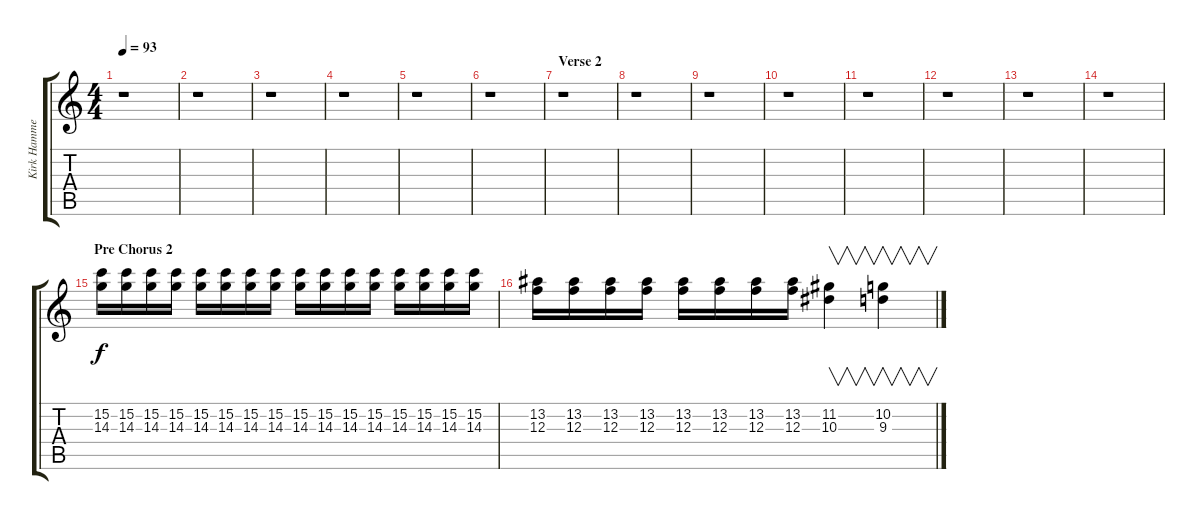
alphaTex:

\track ("Kirk Hammett" "Kirk Hamme") {instrument distortionguitar}
\staff {score tabs}
\tuning (D4 A3 F3 C3 G2 C2) {hide}
\ts (4 4)
\tempo 93
\clef g2
\ks c
r.1{dy f} |
r.1 |
r.1 |
r.1 |
r.1 |
r.1 |
\section ("" "Verse 2")
r.1 |
r.1 |
r.1 |
r.1 |
r.1 |
r.1 |
r.1 |
r.1 |
\section ("" "Pre Chorus 2")
(15.2 14.3).16 (15.2 14.3).16 (15.2 14.3).16 (15.2 14.3).16 (15.2 14.3).16 (15.2 14.3).16 (15.2 14.3).16 (15.2 14.3).16 (15.2 14.3).16 (15.2 14.3).16 (15.2 14.3).16 (15.2 14.3).16 (15.2 14.3).16 (15.2 14.3).16 (15.2 14.3).16 (15.2 14.3).16 |
(13.2 12.3).16 (13.2 12.3).16 (13.2 12.3).16 (13.2 12.3).16 (13.2 12.3).16 (13.2 12.3).16 (13.2 12.3).16 (13.2 12.3).16 (11.2 10.3).4{v} (10.2 9.3).4{v}
